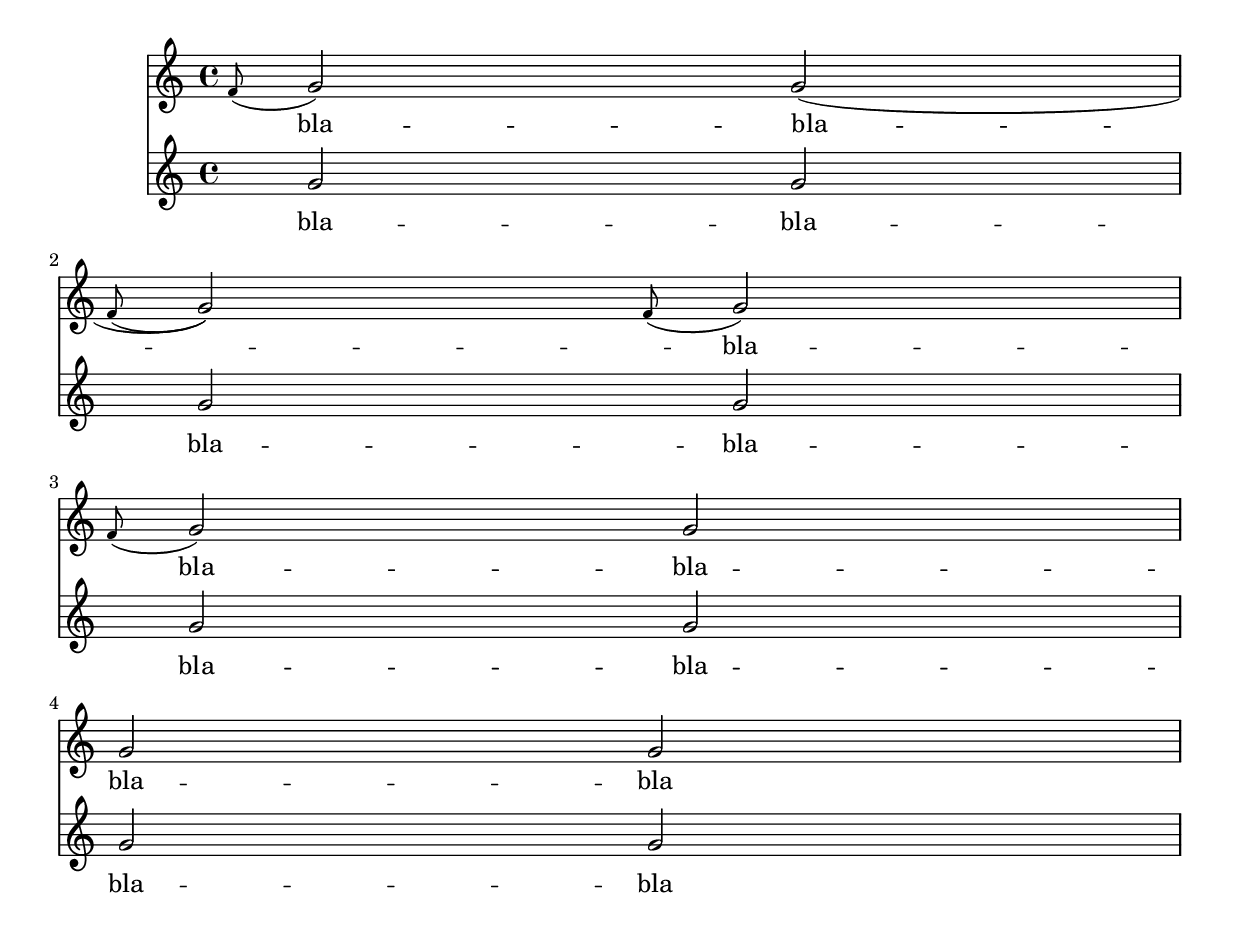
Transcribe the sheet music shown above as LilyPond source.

\header {

  texidoc = "No hyphen should be printed under a grace note at the start
of a line if the grace's main note starts a new syllable."
}

\version "2.16.0"
<<
  \new Staff {
    \appoggiatura f'8 g'2 g'( | \break
    \appoggiatura f'8 g'2) \appoggiatura f'8 g'2 | \break
    \appoggiatura f'8 g'2 g' | \break
    g'2 g' |
  }
  \addlyrics {
    \lyricmode {
      bla -- bla -- bla -- bla -- bla -- bla -- bla
    }
  }
  \new Staff {
    g'2 g' |
    g'2 g' |
    g'2 g' |
    g'2 g' |
  }
  \addlyrics {
    \lyricmode {
      bla -- bla -- bla -- bla -- bla -- bla -- bla -- bla
    }
  }
>>
